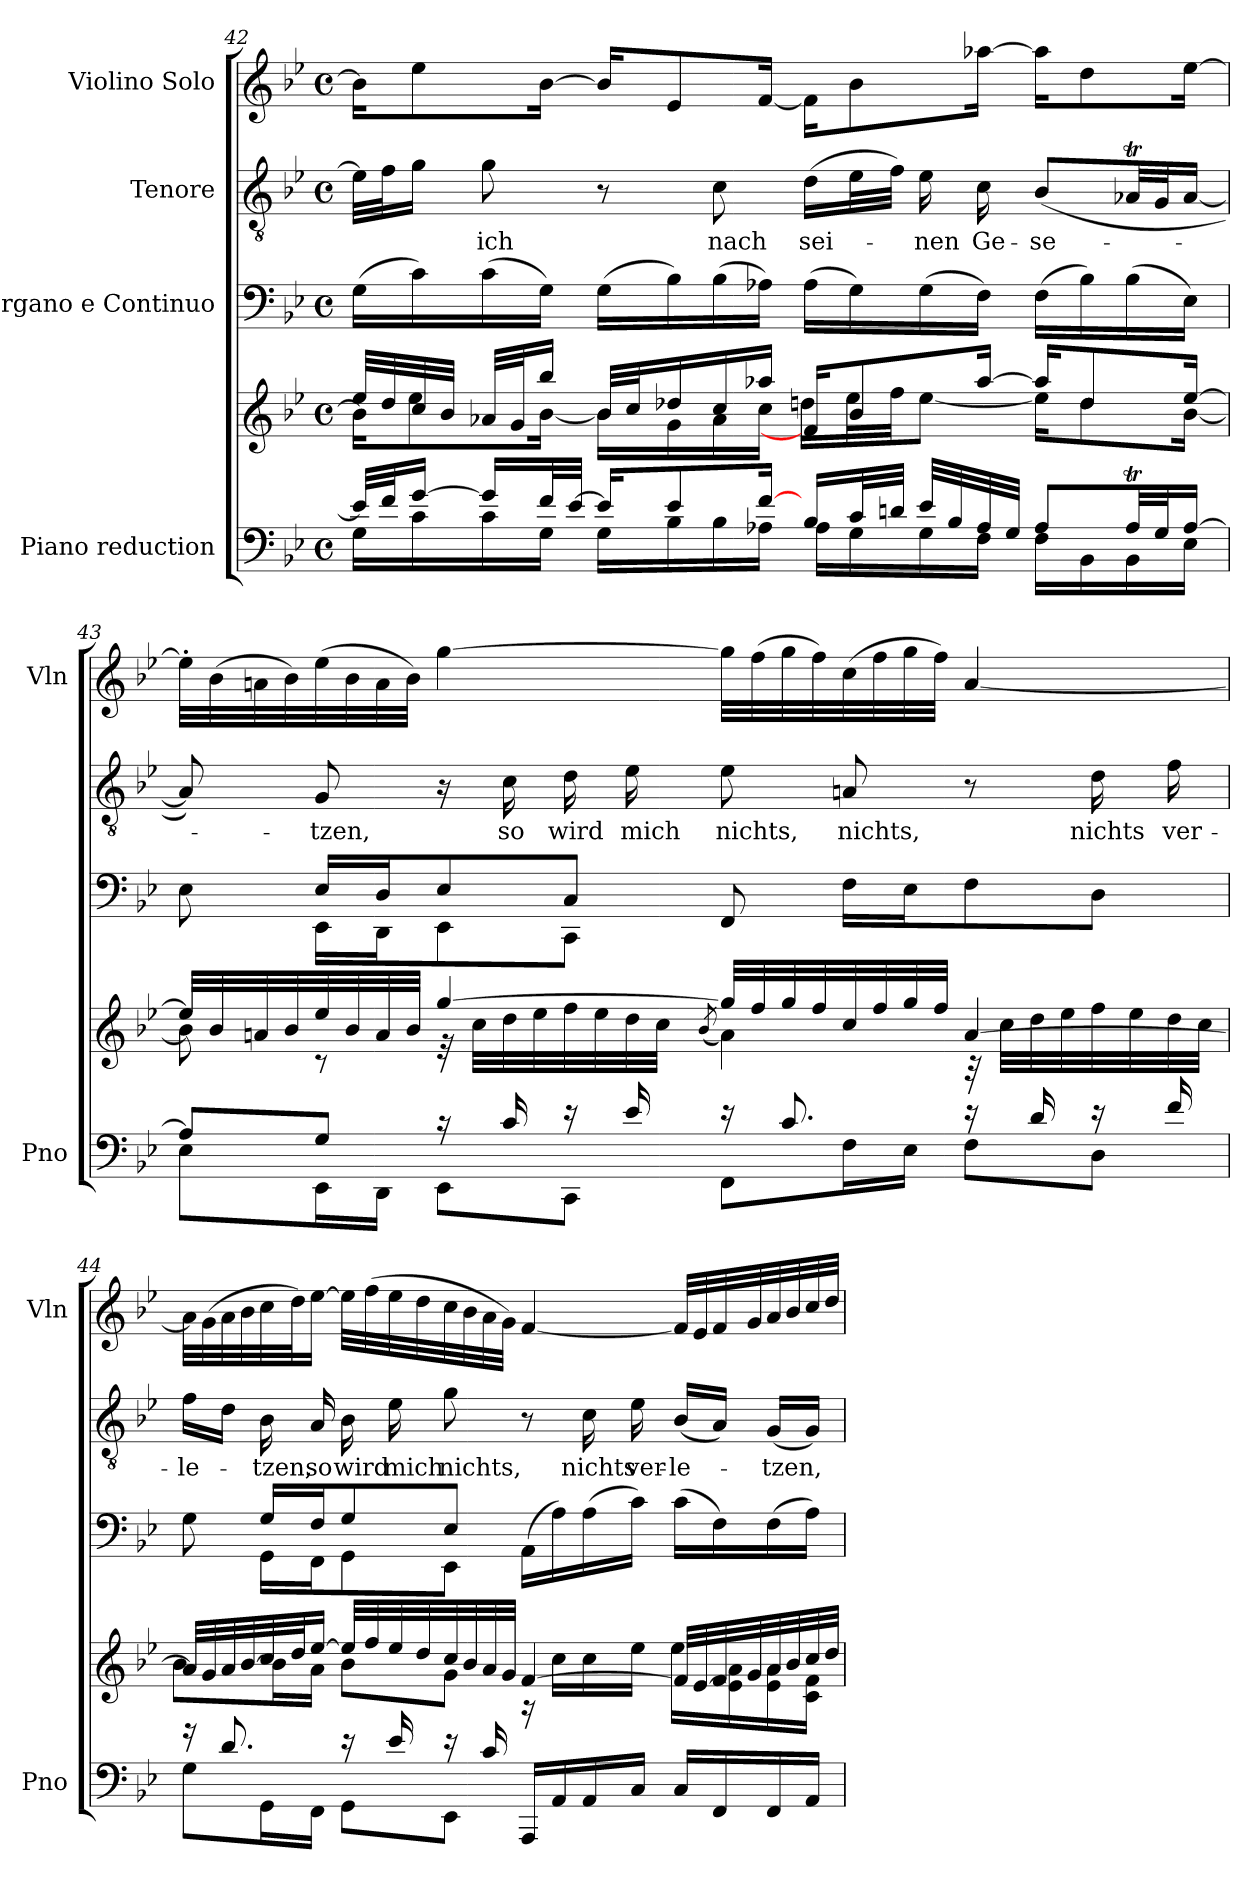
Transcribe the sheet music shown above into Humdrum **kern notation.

**kern	**kern	**kern	**kern	**text	**kern
*part4	*part4	*part3	*part2	*part2	*part1
*staff5	*staff4	*staff3	*staff2	*staff2	*staff1
*I"Piano reduction	*	*I"Organo e Continuo	*I"Tenore	*	*I"Violino Solo
*I'Pno	*	*	*	*	*I'Vln
!!LO:LB:g=z
*clefF4	*clefG2	*clefF4	*clefGv2	*	*clefG2
*k[b-e-]	*k[b-e-]	*k[b-e-]	*k[b-e-]	*	*k[b-e-]
*M4/4	*M4/4	*M4/4	*M4/4	*	*M4/4
*met(c)	*met(c)	*met(c)	*met(c)	*	*met(c)
=42	=42	=42	=42	=42	=42
*^	*^	*	*	*	*
32e-/LLL]	16G\LL	32ee-/LLL	16b-\KL]	(16G\LL	32e-\LLL]	.	16b-\KL]
32f/J	.	32dd/	.	.	32f\J	.	.
[16g/JJ	16c\	32cc/	8ee-\	16c\)	16g\JJ	.	8ee-\
.	.	32b-/JJJ	.	.	.	.	.
!	!	!	!	!	!	!LO:LY:b	!
16g/LL]	16c\	32a-X/LLL	.	(16c\	8g\	ich	.
.	.	32g/J	.	.	.	.	.
32f/L	16G\JJ	16bb-/JJ	[16b-\Jk	16G\JJ)	.	.	[16b-\Jk
[32e-/JJJ	.	.	.	.	.	.	.
16e-/KL]	16G\LL	32b-/LLL	16b-\LL]	(16G\LL	8r	.	16b-/KL]
.	.	32cc/J	.	.	.	.	.
8e-/	16B-\	16dd-X/	16g\	16B-\)	.	.	8e-/
!	!	!	!	!	!	!LO:LY:b	!
.	16B-\	16cc/	16a-\	(16B-\	8c\	nach	.
[16f/Jk	16A-X\JJ	16aa-X/JJ	16cc\JJ	16A-X\JJ)	.	.	[16f/Jk
!	!	!	!	!	!	!LO:LY:b	!
16B-/LL	16A-\LL	16f/KL]	16ddn\LL	(16A-\LL	(16d\LL	sei-	16f\KL]
32c/L	16G\	8b-/	32ee-\L	16G\)	32e-\L	.	8b-\
32dn/JJJ	.	.	32ff\JJ	.	32f\JJJ)	.	.
!	!	!	!	!	!	!LO:LY:b	!
32e-/LLL	16G\	.	[8ee-\J	(16G\	16e-\	-nen	.
32B-/	.	.	.	.	.	.	.
!	!	!	!	!	!	!LO:LY:b	!
32A-/	16F\JJ	[16aa-/Jk	.	16F\JJ)	16c\	Ge-	[16aa-X\Jk
32G/JJJ	.	.	.	.	.	.	.
!	!	!	!	!	!	!LO:LY:b	!
8A-/L	16F\LL	16aa-/KL]	16ee-\KL]	(16F\LL	(8B-/L	-se-	16aa-\KL]
.	16BB-\	8dd/	8dd\	16B-\)	.	.	8dd\
32A-T/LL	16BB-\	.	.	(16B-\	32A-XT/LL	.	.
32G/J	.	.	.	.	32G/J	.	.
[16A-/JJ	16E-\JJ	[16ee-/Jk	[16b-\Jk	16E-\JJ)	[16A-/JJ	.	[16ee-\Jk
=43	=43	=43	=43	=43	=43	=43	=43
*	*	*	*	*^	*	*	*
8A-/L]	8E-\L	32ee-/LLL]	8b-\]	8E-\	8ryy	8A-/])	.	32ee-'\LLL]
.	.	32b-/	.	.	.	.	.	(32b-\
.	.	32an/	.	.	.	.	.	32an\
.	.	32b-/	.	.	.	.	.	32b-\)
!	!	!	!	!	!	!	!LO:LY:b	!
8G/J	16EE-\L	32ee-/	8r	16E-!/LL	16EE-\LL	8G/	-tzen,	(32ee-\
.	.	32b-/	.	.	.	.	.	32b-\
.	16DD\JJ	32a/	.	16D!/J	16DD\J	.	.	32a\
.	.	32b-/JJJ	.	.	.	.	.	32b-\JJJ)
16r	8EE-\L	[4gg/	32r	8E-!/	8EE-\	16r	.	[4gg\
.	.	.	32cc\LLL	.	.	.	.	.
!	!	!	!	!	!	!	!LO:LY:b	!
16c/	.	.	32dd\	.	.	16c\	so	.
.	.	.	32ee-\	.	.	.	.	.
!	!	!	!	!	!	!	!LO:LY:b	!
16r	8CC\J	.	32ff\	8C!/J	8CC\J	16d\	wird	.
.	.	.	32ee-\	.	.	.	.	.
!	!	!	!	!	!	!	!LO:LY:b	!
16e-/	.	.	32dd\	.	.	16e-\	mich	.
.	.	.	32cc\JJJ	.	.	.	.	.
.	.	.	(8qb-/	.	.	.	.	.
!	!	!	!	!	!	!	!LO:LY:b	!
16r	8FF\L	32gg/LLL]	4a\)	8FF/	2ryy	8e-\	nichts,	32gg\LLL]
.	.	32ff/	.	.	.	.	.	(32ff\
8.c/	.	32gg/	.	.	.	.	.	32gg\
.	.	32ff/	.	.	.	.	.	32ff\)
!	!	!	!	!	!	!	!LO:LY:b	!
.	16F\L	32cc/	.	16F\LL	.	8An/	nichts,	(32cc\
.	.	32ff/	.	.	.	.	.	32ff\
.	16E-\JJ	32gg/	.	16E-\J	.	.	.	32gg\
.	.	32ff/JJJ	.	.	.	.	.	32ff\JJJ)
16r	8F\L	[4a/	32r	8F\	.	8r	.	[4a/
.	.	.	32cc\LLL	.	.	.	.	.
16d/	.	.	32dd\	.	.	.	.	.
.	.	.	32ee-\	.	.	.	.	.
!	!	!	!	!	!	!	!LO:LY:b	!
16r	8D\J	.	32ff\	8D\J	.	16d\	nichts	.
.	.	.	32ee-\	.	.	.	.	.
!	!	!	!	!	!	!	!LO:LY:b	!
16f/	.	.	32dd\	.	.	16f\	ver-	.
.	.	.	32cc\JJJ	.	.	.	.	.
!!LO:LB:g=z
=44	=44	=44	=44	=44	=44	=44	=44	=44
!	!	!	!	!	!	!	!LO:LY:b	!
16r	8G\L	32a/LLL]	8b-\L	8G\	8ryy	16f\LL	-le-	32a\LLL]
.	.	32g/	.	.	.	.	.	(32g\
8.d/	.	32a/	.	.	.	16d\JJ	.	32a\
.	.	[<32b-/	.	.	.	.	.	32b-\
!	!	!	!	!	!	!	!LO:LY:b	!
.	16GG\L	32cc/	16b-\L]	16G!/LL	16GG\LL	16B-\	-tzen,	32cc\
.	.	32dd/J	.	.	.	.	.	32dd\J)
!	!	!	!	!	!	!	!LO:LY:b	!
.	16FF\JJ	[16ee-/JJ	16a\JJ	16F!/J	16FF\J	16A/	so	[16ee-\JJ
!	!	!	!	!	!	!	!LO:LY:b	!
16r	8GG\L	32ee-/LLL]	8b-\L	8G!/	8GG\	16B-\	wird	32ee-\LLL]
.	.	32ff/	.	.	.	.	.	(32ff\
!	!	!	!	!	!	!	!LO:LY:b	!
16e-/	.	32ee-/	.	.	.	16e-\	mich	32ee-\
.	.	32dd/	.	.	.	.	.	32dd\
!	!	!	!	!	!	!	!LO:LY:b	!
16r	8EE-\J	32cc/	8g\J	8E-!/J	8EE-\J	8g\	nichts,	32cc\
.	.	32b-/	.	.	.	.	.	32b-\
16c/	.	32a/	.	.	.	.	.	32a\
.	.	32g/JJJ	.	.	.	.	.	32g\JJJ)
16AAA/LL	2ryy	[4f/	16r	(>16AA\LL	2ryy	8r	.	[4f/
16AA/	.	.	16cc\LL	16A\)	.	.	.	.
!	!	!	!	!	!	!	!LO:LY:b	!
16AA/	.	.	16cc\	(>16A\	.	16c\	nichts	.
!	!	!	!	!	!	!	!LO:LY:b	!
16C/JJ	.	.	16ee-\JJ	16c\JJ)	.	16e-\	ver-	.
!	!	!	!	!	!	!	!LO:LY:b	!
16C/LL	.	32f/LLL]	16ee-\LL	(>16c\LL	.	(16B-/LL	-le-	32f/LLL]
.	.	[<32e-/	.	.	.	.	.	32e-/
16FF/	.	32f/	16e-\] 16a\	16F\)	.	16A/JJ)	.	32f/
.	.	32g/	.	.	.	.	.	32g/
!	!	!	!	!	!	!	!LO:LY:b	!
16FF/	.	32a/	16e-\ 16a\	(>16F\	.	(16G/LL	-tzen,	32a/
.	.	32b-/	.	.	.	.	.	32b-/
16AA/JJ	.	32cc/	16c\ 16f\JJ	16A\JJ)	.	16G/JJ)	.	32cc/
.	.	32dd/JJJ	.	.	.	.	.	32dd/JJJ
*v	*v	*	*	*v	*v	*	*	*
*	*v	*v	*	*	*	*
=	=	=	=	=	=
*-	*-	*-	*-	*-	*-
